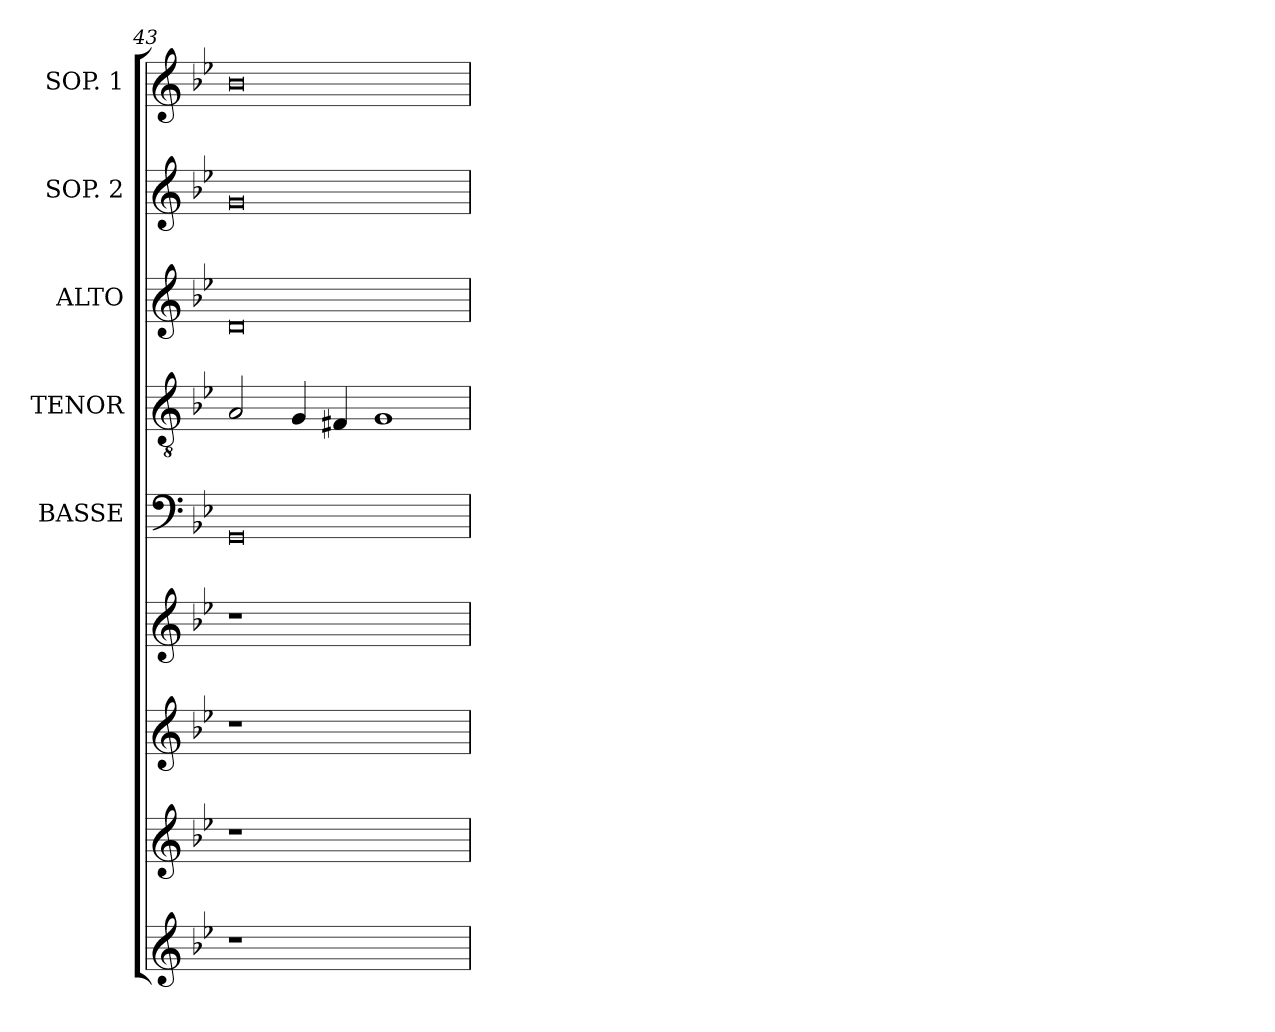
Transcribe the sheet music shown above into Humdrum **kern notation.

**kern	**kern	**kern	**kern	**kern	**kern	**kern	**kern	**kern
*part9	*part8	*part7	*part6	*part5	*part4	*part3	*part2	*part1
*staff9	*staff8	*staff7	*staff6	*staff5	*staff4	*staff3	*staff2	*staff1
*	*	*	*	*I"BASSE	*I"TENOR	*I"ALTO	*I"SOP. 2	*I"SOP. 1
*	*	*	*	*I'BAS.	*I'TEN.	*I'ALT.	*I'SOP. 2	*I'SOP. 1
*clefG2	*clefG2	*clefG2	*clefG2	*clefF4	*clefGv2	*clefG2	*clefG2	*clefG2
*k[b-e-]	*k[b-e-]	*k[b-e-]	*k[b-e-]	*k[b-e-]	*k[b-e-]	*k[b-e-]	*k[b-e-]	*k[b-e-]
*B-:	*B-:	*B-:	*B-:	*B-:	*B-:	*B-:	*B-:	*B-:
=43	=43	=43	=43	=43	=43	=43	=43	=43
1r	1r	1r	1r	0GG	2A/	0d	0g	0b-
.	.	.	.	.	4G/	.	.	.
.	.	.	.	.	4F#X/	.	.	.
1ryy	1ryy	1ryy	1ryy	.	1G	.	.	.
=	=	=	=	=	=	=	=	=
*-	*-	*-	*-	*-	*-	*-	*-	*-
